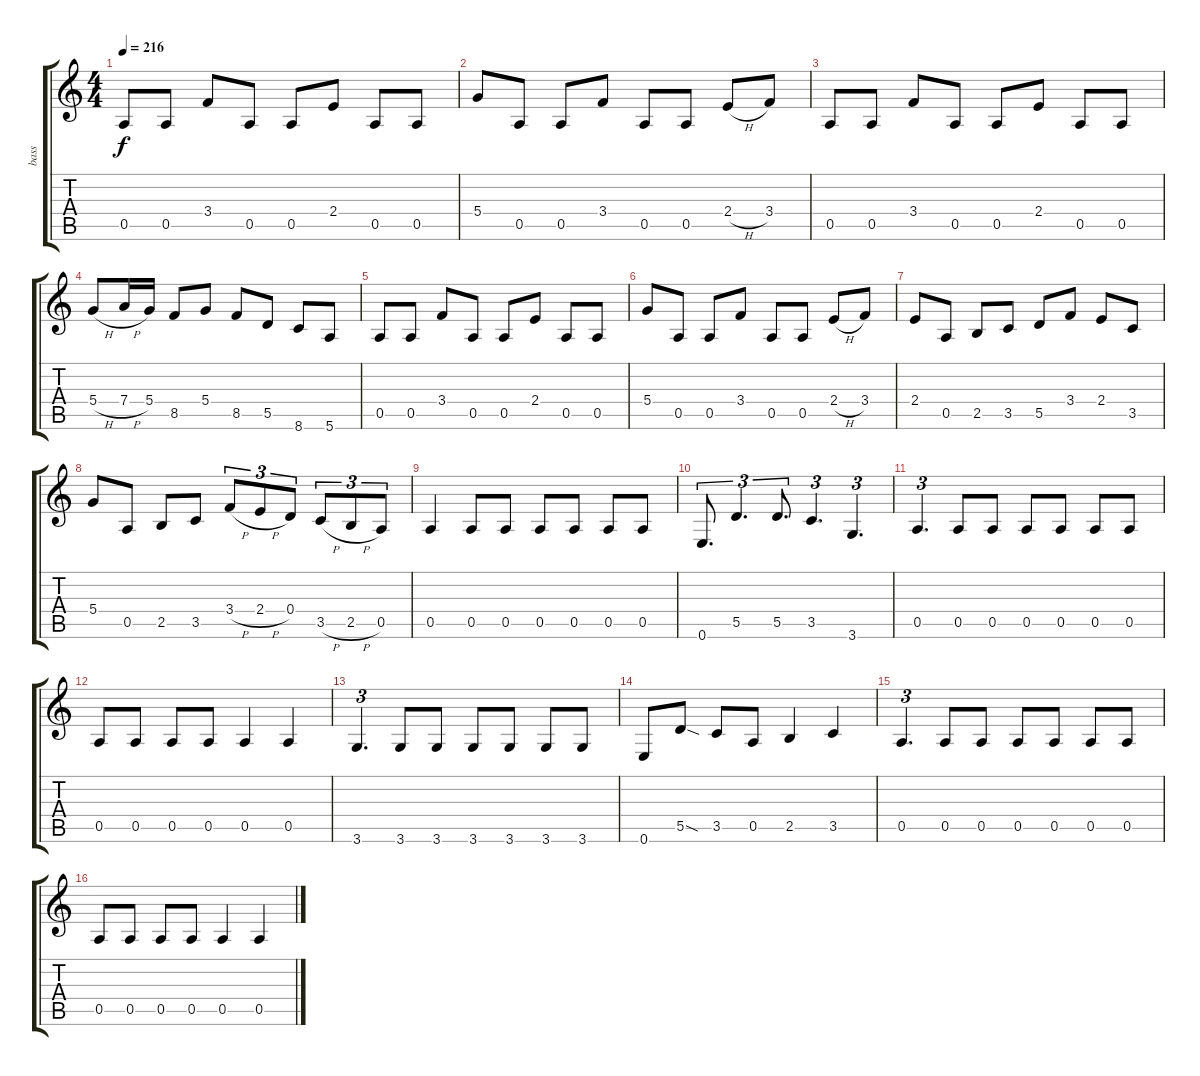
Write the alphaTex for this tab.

\track ("bass" "bass") {instrument electricbassfinger}
\staff {score tabs}
\tuning (E4 B3 G3 D3 A2 E2) {hide}
\ts (4 4)
\tempo 216
\clef g2
\ks c
0.5.8{dy f} 0.5.8 3.4.8 0.5.8 0.5.8 2.4.8 0.5.8 0.5.8 |
5.4.8 0.5.8 0.5.8 3.4.8 0.5.8 0.5.8 2.4{h}.8 3.4.8 |
0.5.8 0.5.8 3.4.8 0.5.8 0.5.8 2.4.8 0.5.8 0.5.8 |
5.4{h}.8 7.4{h}.16 5.4.16 8.5.8 5.4.8 8.5.8 5.5.8 8.6.8 5.6.8 |
0.5.8 0.5.8 3.4.8 0.5.8 0.5.8 2.4.8 0.5.8 0.5.8 |
5.4.8 0.5.8 0.5.8 3.4.8 0.5.8 0.5.8 2.4{h}.8 3.4.8 |
2.4.8 0.5.8 2.5.8 3.5.8 5.5.8 3.4.8 2.4.8 3.5.8 |
5.4.8 0.5.8 2.5.8 3.5.8 3.4{h}.8{tu (3 2)} 2.4{h}.8{tu (3 2)} 0.4.8{tu (3 2)} 3.5{h}.8{tu (3 2)} 2.5{h}.8{tu (3 2)} 0.5.8{tu (3 2)} |
0.5.4 0.5.8 0.5.8 0.5.8 0.5.8 0.5.8 0.5.8 |
0.6.8{d tu (3 2)} 5.5.4{d tu (3 2)} 5.5.8{d tu (3 2)} 3.5.4{d tu (3 2)} 3.6.4{d tu (3 2)} |
0.5.4{d tu (3 2)} 0.5.8 0.5.8 0.5.8 0.5.8 0.5.8 0.5.8 |
0.5.8 0.5.8 0.5.8 0.5.8 0.5.4 0.5.4 |
3.6.4{d tu (3 2)} 3.6.8 3.6.8 3.6.8 3.6.8 3.6.8 3.6.8 |
0.6.8 5.5{sod}.8 3.5.8 0.5.8 2.5.4 3.5.4 |
0.5.4{d tu (3 2)} 0.5.8 0.5.8 0.5.8 0.5.8 0.5.8 0.5.8 |
0.5.8 0.5.8 0.5.8 0.5.8 0.5.4 0.5.4
